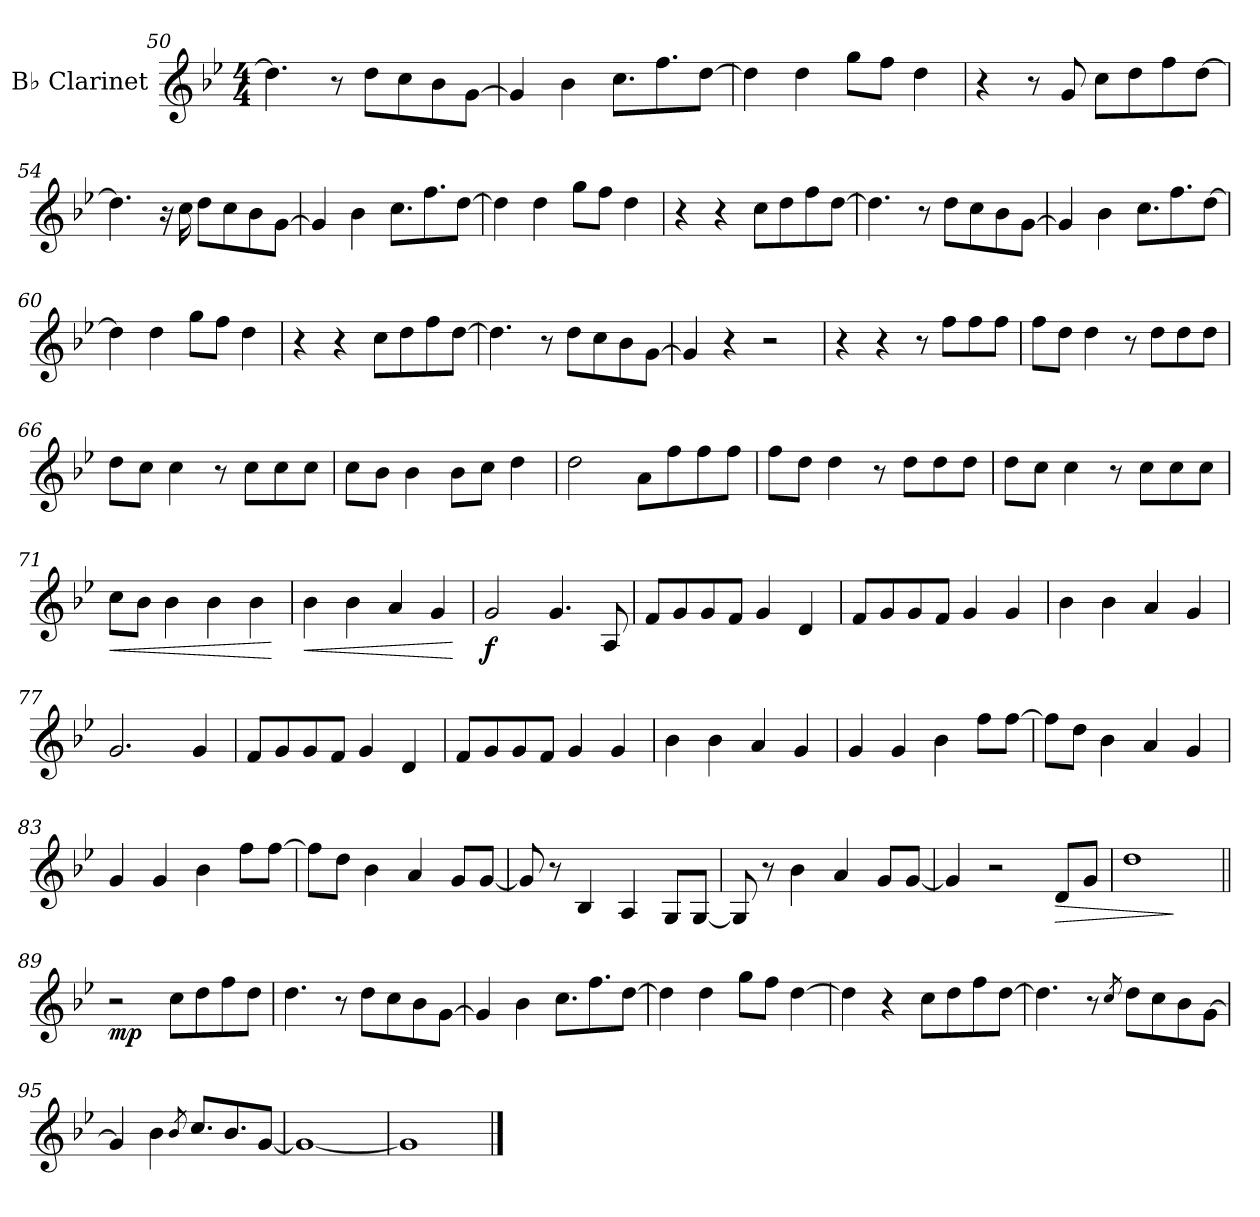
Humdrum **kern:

**kern	**dynam
*part1	*part1
*staff1	*staff1
*I"B♭ Clarinet	*
*I'B♭ Cl.	*
*clefG2	*
*ITrd1c2	*
*k[b-e-a-d-]	*
*M4/4	*
=50	=50
4.cc\]	.
8r	.
8cc\L	.
8b-\	.
8a-\	.
[8f\J	.
=51	=51
4f/]	.
4a-\	.
8.b-\L	.
8.ee-\	.
[8cc\J	.
=52	=52
4cc\]	.
4cc\	.
8ff:\L	.
8ee-\J	.
4cc\	.
=53	=53
4r	.
8r	.
8f/	.
8b-\L	.
8cc\	.
8ee-\	.
[8cc\J	.
=54	=54
4.cc\]	.
16r	.
16b-\	.
8cc\L	.
8b-\	.
8a-\	.
[8f\J	.
=55	=55
4f/]	.
4a-\	.
8.b-\L	.
8.ee-\	.
[8cc\J	.
!!LO:LB:g=z
=56	=56
4cc\]	.
4cc\	.
8ff\L	.
8ee-\J	.
4cc\	.
=57	=57
4r	.
4r	.
8b-\L	.
8cc\	.
8ee-\	.
[8cc\J	.
=58	=58
4.cc\]	.
8r	.
8cc\L	.
8b-\	.
8a-\	.
[8f\J	.
=59	=59
4f/]	.
4a-\	.
8.b-\L	.
8.ee-\	.
[8cc\J	.
=60	=60
4cc\]	.
4cc\	.
8ff:\L	.
8ee-\J	.
4cc\	.
=61	=61
4r	.
4r	.
8b-\L	.
8cc\	.
8ee-\	.
[8cc\J	.
=62	=62
4.cc\]	.
8r	.
8cc\L	.
8b-\	.
8a-\	.
[8f\J	.
!!LO:LB:g=z
=63	=63
4f/]	.
4r	.
2r	.
=64	=64
4r	.
4r	.
8r	.
8ee-\L	.
8ee-\	.
8ee-\J	.
=65	=65
8ee-\L	.
8cc\J	.
4cc\	.
8r	.
8cc\L	.
8cc\	.
8cc\J	.
=66	=66
8cc\L	.
8b-\J	.
4b-\	.
8r	.
8b-\L	.
8b-\	.
8b-\J	.
=67	=67
8b-\L	.
8a-\J	.
4a-\	.
8a-\L	.
8b-\J	.
4cc\	.
=68	=68
2cc\	.
8g\L	.
8ee-\	.
8ee-\	.
8ee-\J	.
=69	=69
8ee-\L	.
8cc\J	.
4cc\	.
8r	.
8cc\L	.
8cc\	.
8cc\J	.
!!LO:LB:g=z
=70	=70
8cc\L	.
8b-\J	.
4b-\	.
8r	.
8b-\L	.
8b-\	.
8b-\J	.
=71	=71
!	!LO:HP:b
8b-\L	<
8a-\J	.
4a-\	.
4a-\	.
4a-\	.
.	[
=72	=72
!	!LO:HP:b
4a-\	<
4a-\	.
4g/	.
4f/	.
.	[
=73	=73
!	!LO:DY:b
2f/	f
4.f:/	.
8G/	.
=74	=74
8e-/L	.
8f/	.
8f/	.
8e-/J	.
4f/	.
4c/	.
=75	=75
8e-/L	.
8f/	.
8f/	.
8e-/J	.
4f/	.
4f/	.
=76	=76
4a-\	.
4a-\	.
4g/	.
4f/	.
=77	=77
2.f/	.
4f/	.
!!LO:LB:g=z
=78	=78
8e-/L	.
8f/	.
8f/	.
8e-/J	.
4f/	.
4c/	.
=79	=79
8e-:/L	.
8f/	.
8f/	.
8e-/J	.
4f/	.
4f/	.
=80	=80
4a-\	.
4a-\	.
4g/	.
4f/	.
=81	=81
4f/	.
4f/	.
4a-\	.
8ee-\L	.
[8ee-\J	.
=82	=82
8ee-\L]	.
8cc\J	.
4a-\	.
4g/	.
4f/	.
=83	=83
4f/	.
4f/	.
4a-\	.
8ee-\L	.
[8ee-\J	.
=84	=84
8ee-\L]	.
8cc\J	.
4a-\	.
4g/	.
8f/L	.
[8f/J	.
!!LO:PB:g=z
=85	=85
8f/]	.
8r	.
4A-/	.
4G/	.
8F/L	.
[8F/J	.
=86	=86
8F/]	.
8r	.
4a-\	.
4g/	.
8f/L	.
[8f/J	.
=87	=87
4f/]	.
2r	.
!	!LO:HP:b
8c/L	>
8f/J	.
=88	=88
1cc:	.
.	]
=89||	=89||
!	!LO:DY:b
2r	mp
8b-\L	.
8cc\	.
8ee-\	.
8cc\J	.
=90	=90
4.cc\	.
8r	.
8cc\L	.
8b-\	.
8a-\	.
[8f\J	.
=91	=91
4f/]	.
4a-\	.
8.b-\L	.
8.ee-\	.
[8cc\J	.
=92	=92
4cc\]	.
4cc\	.
8ff\L	.
8ee-\J	.
[4cc\	.
!!LO:LB:g=z
=93	=93
4cc\]	.
4r	.
8b-\L	.
8cc\	.
8ee-\	.
[8cc\J	.
=94	=94
4.cc\]	.
8r	.
8qb-/	.
8cc\L	.
8b-\	.
8a-\	.
[8f\J	.
=95	=95
4f/]	.
4a-\	.
8qa-/	.
8.b-/L	.
8.a-/	.
[8f/J	.
=96	=96
1f_	.
=97	=97
1f]	.
==	==
*-	*-
